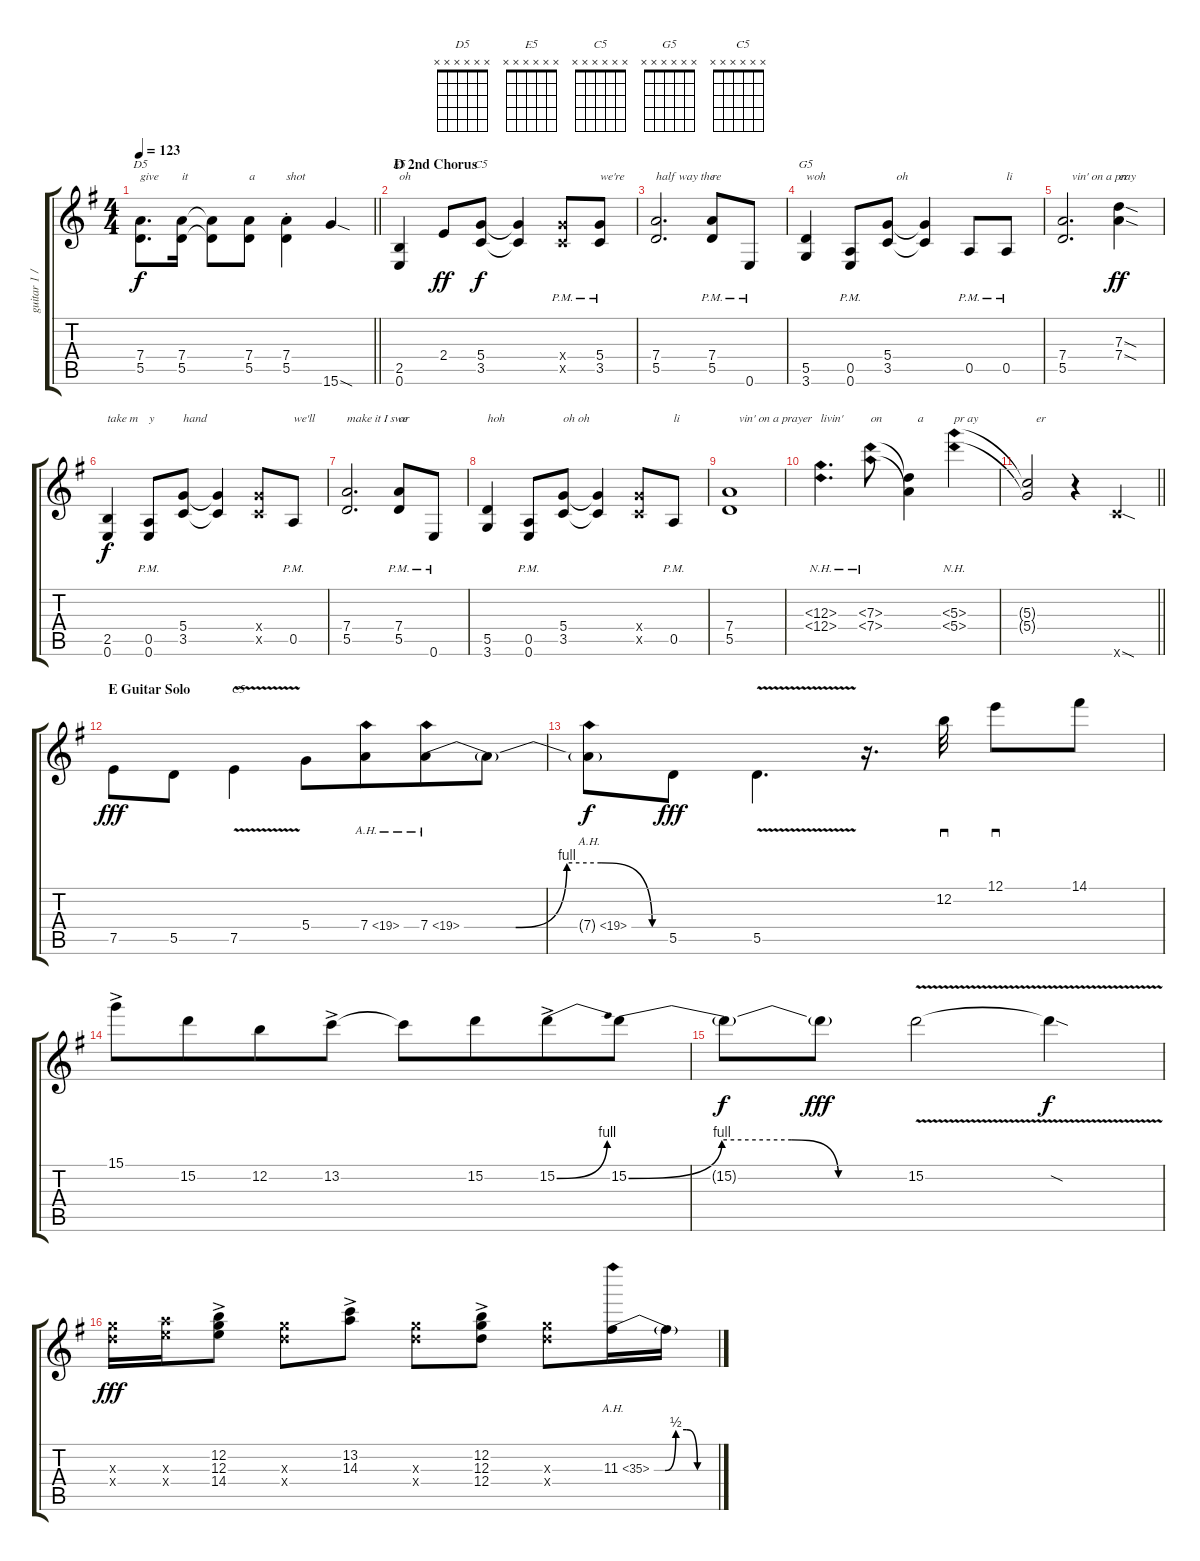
\track ("guitar 1 / talkbox" "guitar 1 /") {instrument distortionguitar}
\staff {score tabs}
\tuning (E4 B3 G3 D3 A2 E2) {hide}
\chord ("D5" x x x x x x)
\chord ("E5" x x x x x x)
\chord ("C5" x x x x x x)
\chord ("G5" x x x x x x)
\chord ("   C5" x x x x x x)
\ts (4 4)
\tempo 123
\clef g2
\barLineRight lightlight
\ks g
(7.4 5.5).8{d ch "D5" txt "give" dy f beam Down} (7.4 5.5).16{txt "it" beam Down} (7.4{t} 5.5{t}).8{beam Down} (7.4 5.5).8{txt "a" beam Down} (7.4{st} 5.5{st}).4{txt "shot" beam Down} 15.6{sod}.4 |
\section ("" "D 2nd Chorus")
(2.5 0.6).4{ch "E5" txt "oh"} 2.4.8{dy ff} (5.4 3.5).8{ch "C5" dy f} (5.4{t} 3.5{t}).4 (5.4{pm x} 3.5{pm x}).8 (5.4{pm} 3.5{pm}).8{txt "we're"} |
(7.4 5.5).2{d txt "half way the"} (7.4{pm} 5.5{pm}).8{txt "re"} 0.6{pm}.8 |
(5.5 3.6).4{ch "G5" txt "woh"} (0.5{pm} 0.6{pm}).8 (5.4 3.5).8{txt "   oh"} (5.4{t} 3.5{t}).4 0.5{pm}.8 0.5{pm}.8{txt "li"} |
(7.4 5.5).2{d txt "   vin' on a pray"} (7.3{sod} 7.4{sod}).4{txt "er" dy ff} |
(2.5 0.6).4{txt "take m" dy f} (0.5{pm} 0.6{pm}).8{txt "y"} (5.4 3.5).8{txt "hand"} (5.4{t} 3.5{t}).4 (5.4{x} 3.5{x}).8 0.5{pm}.8{txt "we'll"} |
(7.4 5.5).2{d txt "make it I swe"} (7.4{pm} 5.5{pm}).8{txt "ar"} 0.6{pm}.8 |
(5.5 3.6).4{txt "hoh"} (0.5{pm} 0.6{pm}).8 (5.4 3.5).8{txt "oh oh"} (5.4{t} 3.5{t}).4 (5.4{x} 3.5{x}).8 0.5{pm}.8{txt "li"} |
(7.4 5.5).1{txt "   vin' on a prayer"} |
(12.3{nh} 12.4{nh}).4{d txt "livin'"} (7.3{nh} 7.4{nh}).8{txt "on"} (7.3{t} 7.4{t}).4{txt "   a"} (5.3{nh} 5.4{nh}).4{txt "pr ay"} |
\barLineRight lightlight
(5.3{t} 5.4{t}).2{txt "   er"} r.4 8.6{sod x}.4 |
\section ("" "E Guitar Solo")
7.5.8{dy fff beam Down} 5.5.8{beam Down} 7.5{v}.4{ch "   C5" beam Down} 5.4.8{beam Down} 7.4{ah 12}.8{beam Down beam merge} 7.4{be (custom 0 0 15 0 30 4 40 4 55 0 60 0) ah 12}.8{beam Down} 7.4{t}.8{beam Down} |
7.4{ah 12 t}.8{dy f beam Down} 5.5.8{dy fff beam Down} 5.5{v}.4{d beam Down} r.16{d} 12.2.32{sd} 12.1.8{sd} 14.1.8 |
15.1{ac}.8 15.2.8{beam merge} 12.2.8 13.2{ac}.8 13.2{t}.8 15.2.8{beam merge} 15.2{be (bend 0 0 60 4) ac}.8 15.2{be (custom 0 0 20 4 35 4 45 0 60 0)}.8 |
15.2{t}.8{dy f} 15.2{t}.8{dy fff} 15.2{v}.2 15.2{sod t}.4{dy f} |
(12.3{x} 12.4{x}).16{dy fff} (14.3{x} 14.4{x}).16 (12.2{ac} 12.3{ac} 14.4).8 (12.3{x} 12.4{x}).8 (13.2{ac} 14.3{ac}).8 (12.3{x} 12.4{x}).8 (12.2{ac} 12.3{ac} 12.4{ac}).8 (12.3{x} 12.4{x}).8 11.3{be (custom 0 0 10 0 20 2 30 2 40 0 60 0) ah 24}.16 11.3{t}.16
